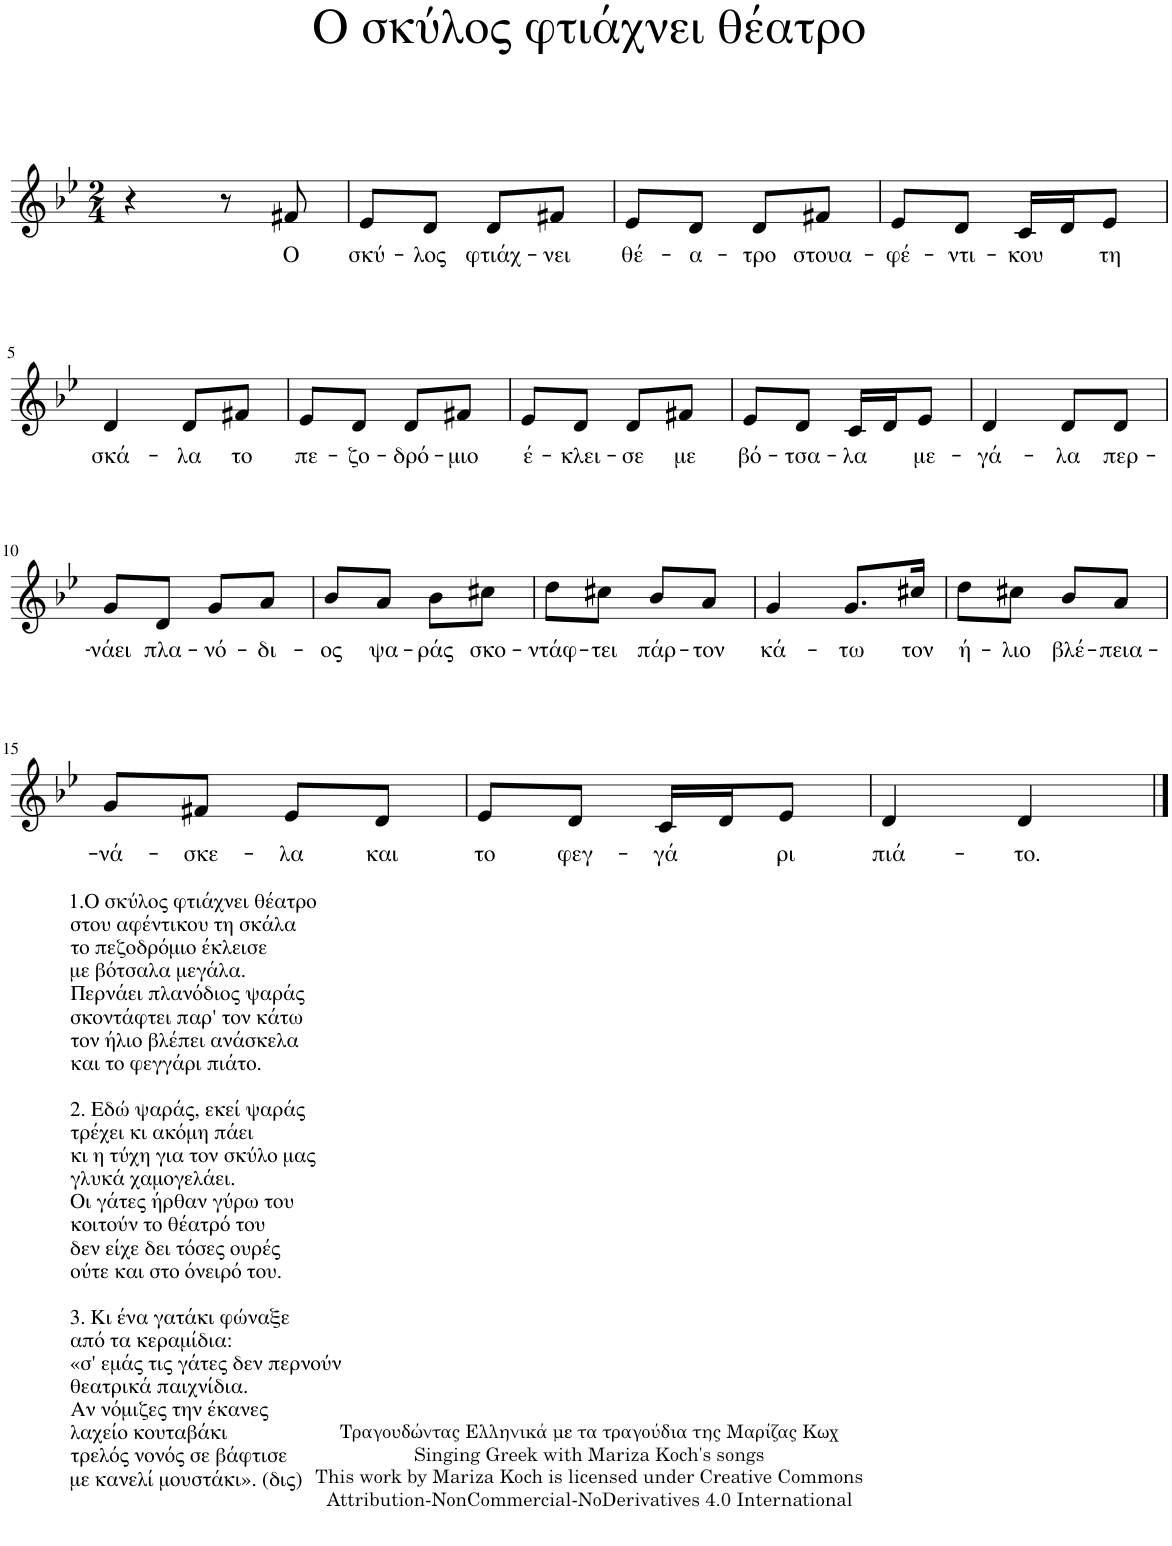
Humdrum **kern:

**kern	**text
*part1	*part1
*staff1	*staff1
*I"Piano	*
*I'Pno.	*
*clefG2	*
*k[b-e-]	*
*M2/4	*
=1	=1
4r	.
8r	.
!	!LO:LY:b
8f#X/	Ο
=2	=2
!	!LO:LY:b
8e-/L	σκύ-
!	!LO:LY:b
8d/J	-λος
!	!LO:LY:b
8d/L	φτιάχ-
!	!LO:LY:b
8f#X/J	-νει
=3	=3
!	!LO:LY:b
8e-/L	θέ-
!	!LO:LY:b
8d/J	-α-
!	!LO:LY:b
8d/L	-τρο
!	!LO:LY:b
8f#X/J	στουα-
=4	=4
!	!LO:LY:b
8e-/L	-φέ-
!	!LO:LY:b
8d/J	-ντι-
!	!LO:LY:b
16c/LL	-κου
16d/J	.
!	!LO:LY:b
8e-/J	τη
!!LO:LB:g=z
=5	=5
!	!LO:LY:b
4d/	σκά-
!	!LO:LY:b
8d/L	-λα
!	!LO:LY:b
8f#X/J	το
=6	=6
!	!LO:LY:b
8e-/L	πε-
!	!LO:LY:b
8d/J	-ζο-
!	!LO:LY:b
8d/L	-δρό-
!	!LO:LY:b
8f#X/J	-μιο
=7	=7
!	!LO:LY:b
8e-/L	έ-
!	!LO:LY:b
8d/J	-κλει-
!	!LO:LY:b
8d/L	-σε
!	!LO:LY:b
8f#X/J	με
=8	=8
!	!LO:LY:b
8e-/L	βό-
!	!LO:LY:b
8d/J	-τσα-
!	!LO:LY:b
16c/LL	-λα
16d/J	.
!	!LO:LY:b
8e-/J	με-
=9	=9
!	!LO:LY:b
4d/	-γά-
!	!LO:LY:b
8d/L	-λα
!	!LO:LY:b
8d/J	περ-
!!LO:LB:g=z
=10	=10
!	!LO:LY:b
8g/L	-νάει
!	!LO:LY:b
8d/J	πλα-
!	!LO:LY:b
8g/L	-νό-
!	!LO:LY:b
8a/J	-δι-
=11	=11
!	!LO:LY:b
8b-/L	-ος
!	!LO:LY:b
8a/J	ψα-
!	!LO:LY:b
8b-\L	-ράς
!	!LO:LY:b
8cc#X\J	σκο-
=12	=12
!	!LO:LY:b
8dd\L	-ντάφ-
!	!LO:LY:b
8cc#X\J	-τει
!	!LO:LY:b
8b-/L	πάρ-
!	!LO:LY:b
8a/J	-τον
=13	=13
!	!LO:LY:b
4g/	κά-
!	!LO:LY:b
8.g/L	-τω
!	!LO:LY:b
16cc#X/Jk	τον
=14	=14
!	!LO:LY:b
8dd\L	ή-
!	!LO:LY:b
8cc#X\J	-λιο
!	!LO:LY:b
8b-/L	βλέ-
!	!LO:LY:b
8a/J	-πεια-
!!LO:LB:g=z
=15	=15
!	!LO:LY:b
8g/L	-νά-
!	!LO:LY:b
8f#X/J	-σκε-
!	!LO:LY:b
8e-/L	-λα
!	!LO:LY:b
8d/J	και
=16	=16
!	!LO:LY:b
8e-/L	το
!	!LO:LY:b
8d/J	φεγ-
!	!LO:LY:b
16c/LL	-γά
16d/J	.
!	!LO:LY:b
8e-/J	ρι
=17	=17
!	!LO:LY:b
4d/	πιά-
!LO:TX:b:t=1.Ο σκύλος φτιάχνει θέατρο	!
!LO:TX:b:t=στου αφέντικου τη σκάλα	!
!LO:TX:b:t=το πεζοδρόμιο έκλεισε	!
!LO:TX:b:t=με βότσαλα μεγάλα.	!
!LO:TX:b:t=Περνάει πλανόδιος ψαράς	!
!LO:TX:b:t=σκοντάφτει παρ' τον κάτω	!
!LO:TX:b:t=τον ήλιο βλέπει ανάσκελα	!
!LO:TX:b:t=και το φεγγάρι πιάτο.	!
!LO:TX:b:t=2. Εδώ ψαράς, εκεί ψαράς	!
!LO:TX:b:t=τρέχει κι ακόμη πάει	!
!LO:TX:b:t=κι η τύχη για τον σκύλο μας	!
!LO:TX:b:t=γλυκά χαμογελάει.	!
!LO:TX:b:t=Οι γάτες ήρθαν γύρω του	!
!LO:TX:b:t=κοιτούν το θέατρό του	!
!LO:TX:b:t=δεν είχε δει τόσες ουρές	!
!LO:TX:b:t=ούτε και στο όνειρό του.	!
!LO:TX:b:t=3. Κι ένα γατάκι φώναξε	!
!LO:TX:b:t=από τα κεραμίδια&colon;	!
!LO:TX:b:t=«σ' εμάς τις γάτες δεν περνούν	!
!LO:TX:b:t=θεατρικά παιχνίδια.	!
!LO:TX:b:t=Αν νόμιζες την έκανες	!
!LO:TX:b:t=λαχείο κουταβάκι	!
!LO:TX:b:t=τρελός νονός σε βάφτισε	!
!LO:TX:b:t=με κανελί μουστάκι». (δις)	!
!	!LO:LY:b
4d/	-το.
==	==
*-	*-
